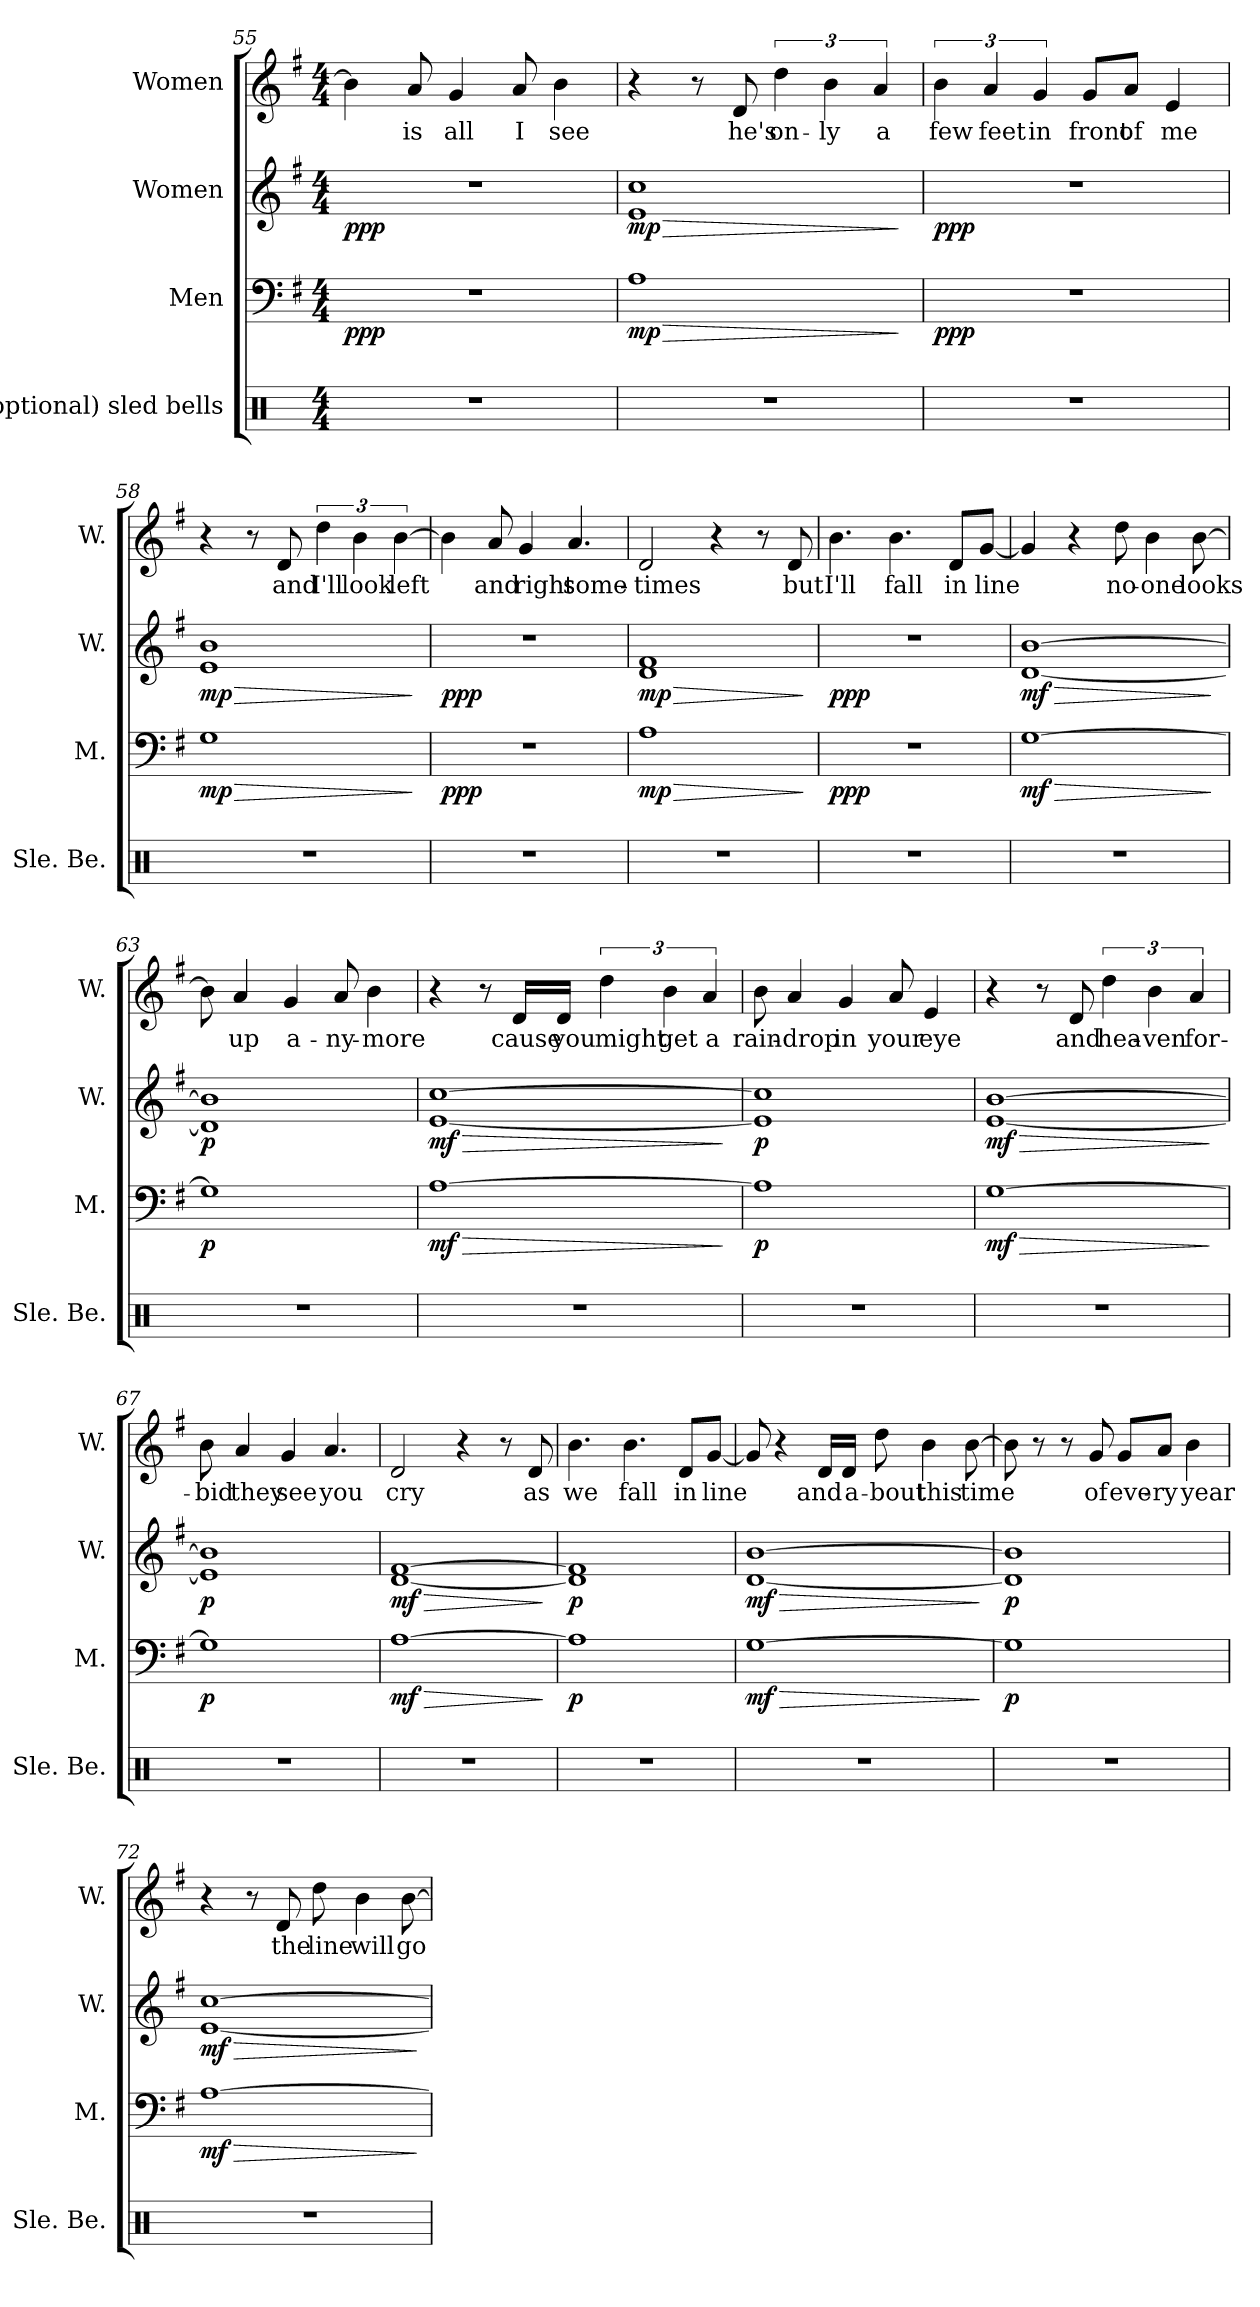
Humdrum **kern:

**kern	**kern	**dynam	**kern	**dynam	**kern	**text
*part4	*part3	*part3	*part2	*part2	*part1	*part1
*staff4	*staff3	*staff3	*staff2	*staff2	*staff1	*staff1
*I"(optional) sled bells	*I"Men	*	*I"Women	*	*I"Women	*
*I'Sle. Be.	*I'M.	*	*I'W.	*	*I'W.	*
*clefX	*clefF4	*	*clefG2	*	*clefG2	*
*k[]	*k[f#]	*	*k[f#]	*	*k[f#]	*
*M4/4	*M4/4	*	*M4/4	*	*M4/4	*
=55	=55	=55	=55	=55	=55	=55
!	!	!LO:DY:b	!	!LO:DY:b	!	!
1r	1r	ppp	1r	ppp	4b\]	.
!	!	!	!	!	!	!LO:LY:b
.	.	.	.	.	8a/	is
!	!	!	!	!	!	!LO:LY:b
.	.	.	.	.	4g/	all
!	!	!	!	!	!	!LO:LY:b
.	.	.	.	.	8a/	I
!	!	!	!	!	!	!LO:LY:b
.	.	.	.	.	4b\	see
=56	=56	=56	=56	=56	=56	=56
!	!	!LO:HP:b	!	!LO:HP:b	!	!
!	!	!LO:DY:n=1:b	!	!LO:DY:n=1:b	!	!
1r	1A	> mp	1e 1cc	> mp	4r	.
.	.	.	.	.	8r	.
!	!	!	!	!	!	!LO:LY:b
.	.	.	.	.	8d/	he's
!	!	!	!	!	!	!LO:LY:b
.	.	.	.	.	6dd\	on-
!	!	!	!	!	!	!LO:LY:b
.	.	.	.	.	6b\	-ly
!	!	!	!	!	!	!LO:LY:b
.	.	.	.	.	6a/	a
.	.	]	.	]	.	.
!!LO:LB:g=z
=57	=57	=57	=57	=57	=57	=57
!	!	!LO:DY:b	!	!LO:DY:b	!	!LO:LY:b
1r	1r	ppp	1r	ppp	6b\	few
!	!	!	!	!	!	!LO:LY:b
.	.	.	.	.	6a/	feet
!	!	!	!	!	!	!LO:LY:b
.	.	.	.	.	6g/	in
!	!	!	!	!	!	!LO:LY:b
.	.	.	.	.	8g/L	front
!	!	!	!	!	!	!LO:LY:b
.	.	.	.	.	8a/J	of
!	!	!	!	!	!	!LO:LY:b
.	.	.	.	.	4e/	me
=58	=58	=58	=58	=58	=58	=58
!	!	!LO:HP:b	!	!LO:HP:b	!	!
!	!	!LO:DY:n=1:b	!	!LO:DY:n=1:b	!	!
1r	1G	> mp	1e 1b	> mp	4r	.
.	.	.	.	.	8r	.
!	!	!	!	!	!	!LO:LY:b
.	.	.	.	.	8d/	and
!	!	!	!	!	!	!LO:LY:b
.	.	.	.	.	6dd\	I'll
!	!	!	!	!	!	!LO:LY:b
.	.	.	.	.	6b\	look
!	!	!	!	!	!	!LO:LY:b
.	.	.	.	.	[6b\	left
.	.	]	.	]	.	.
=59	=59	=59	=59	=59	=59	=59
!	!	!LO:DY:b	!	!LO:DY:b	!	!
1r	1r	ppp	1r	ppp	4b\]	.
!	!	!	!	!	!	!LO:LY:b
.	.	.	.	.	8a/	and
!	!	!	!	!	!	!LO:LY:b
.	.	.	.	.	4g/	right
!	!	!	!	!	!	!LO:LY:b
.	.	.	.	.	4.a/	some-
=60	=60	=60	=60	=60	=60	=60
!	!	!LO:HP:b	!	!LO:HP:b	!	!LO:LY:b
!	!	!LO:DY:n=1:b	!	!LO:DY:n=1:b	!	!
1r	1A	> mp	1d 1f#	> mp	2d/	-times
.	.	.	.	.	4r	.
.	.	.	.	.	8r	.
!	!	!	!	!	!	!LO:LY:b
.	.	.	.	.	8d/	but
.	.	]	.	]	.	.
!!LO:LB:g=z
=61	=61	=61	=61	=61	=61	=61
!	!	!LO:DY:b	!	!LO:DY:b	!	!LO:LY:b
1r	1r	ppp	1r	ppp	4.b\	I'll
!	!	!	!	!	!	!LO:LY:b
.	.	.	.	.	4.b\	fall
!	!	!	!	!	!	!LO:LY:b
.	.	.	.	.	8d/L	in
!	!	!	!	!	!	!LO:LY:b
.	.	.	.	.	[8g/J	line
=62	=62	=62	=62	=62	=62	=62
!	!	!LO:HP:b	!	!LO:HP:b	!	!
!	!	!LO:DY:n=1:b	!	!LO:DY:n=1:b	!	!
1r	[1G	> mf	[1d [1b	> mf	4g/]	.
.	.	.	.	.	4r	.
!	!	!	!	!	!	!LO:LY:b
.	.	.	.	.	8dd\	no-
!	!	!	!	!	!	!LO:LY:b
.	.	.	.	.	4b\	-one
!	!	!	!	!	!	!LO:LY:b
.	.	.	.	.	[8b\	looks
.	.	]	.	]	.	.
=63	=63	=63	=63	=63	=63	=63
!	!	!LO:DY:b	!	!LO:DY:b	!	!
1r	1G]	p	1d] 1b]	p	8b\]	.
!	!	!	!	!	!	!LO:LY:b
.	.	.	.	.	4a/	up
!	!	!	!	!	!	!LO:LY:b
.	.	.	.	.	4g/	a-
!	!	!	!	!	!	!LO:LY:b
.	.	.	.	.	8a/	-ny-
!	!	!	!	!	!	!LO:LY:b
.	.	.	.	.	4b\	-more
=64	=64	=64	=64	=64	=64	=64
!	!	!LO:HP:b	!	!LO:HP:b	!	!
!	!	!LO:DY:n=1:b	!	!LO:DY:n=1:b	!	!
1r	[1A	> mf	[1e [1cc	> mf	4r	.
.	.	.	.	.	8r	.
!	!	!	!	!	!	!LO:LY:b
.	.	.	.	.	16d/LL	cause
!	!	!	!	!	!	!LO:LY:b
.	.	.	.	.	16d/JJ	you
!	!	!	!	!	!	!LO:LY:b
.	.	.	.	.	6dd\	might
!	!	!	!	!	!	!LO:LY:b
.	.	.	.	.	6b\	get
!	!	!	!	!	!	!LO:LY:b
.	.	.	.	.	6a/	a
.	.	]	.	]	.	.
!!LO:LB:g=z
=65	=65	=65	=65	=65	=65	=65
!	!	!LO:DY:b	!	!LO:DY:b	!	!LO:LY:b
1r	1A]	p	1e] 1cc]	p	8b\	rain-
!	!	!	!	!	!	!LO:LY:b
.	.	.	.	.	4a/	-drop
!	!	!	!	!	!	!LO:LY:b
.	.	.	.	.	4g/	in
!	!	!	!	!	!	!LO:LY:b
.	.	.	.	.	8a/	your
!	!	!	!	!	!	!LO:LY:b
.	.	.	.	.	4e/	eye
=66	=66	=66	=66	=66	=66	=66
!	!	!LO:HP:b	!	!LO:HP:b	!	!
!	!	!LO:DY:n=1:b	!	!LO:DY:n=1:b	!	!
1r	[1G	> mf	[1e [1b	> mf	4r	.
.	.	.	.	.	8r	.
!	!	!	!	!	!	!LO:LY:b
.	.	.	.	.	8d/	and
!	!	!	!	!	!	!LO:LY:b
.	.	.	.	.	6dd\	hea-
!	!	!	!	!	!	!LO:LY:b
.	.	.	.	.	6b\	-ven
!	!	!	!	!	!	!LO:LY:b
.	.	.	.	.	6a/	for-
.	.	]	.	]	.	.
=67	=67	=67	=67	=67	=67	=67
!	!	!LO:DY:b	!	!LO:DY:b	!	!LO:LY:b
1r	1G]	p	1e] 1b]	p	8b\	-bid
!	!	!	!	!	!	!LO:LY:b
.	.	.	.	.	4a/	they
!	!	!	!	!	!	!LO:LY:b
.	.	.	.	.	4g/	see
!	!	!	!	!	!	!LO:LY:b
.	.	.	.	.	4.a/	you
=68	=68	=68	=68	=68	=68	=68
!	!	!LO:HP:b	!	!LO:HP:b	!	!LO:LY:b
!	!	!LO:DY:n=1:b	!	!LO:DY:n=1:b	!	!
1r	[1A	> mf	[1d [1f#	> mf	2d/	cry
.	.	.	.	.	4r	.
.	.	.	.	.	8r	.
!	!	!	!	!	!	!LO:LY:b
.	.	.	.	.	8d/	as
.	.	]	.	]	.	.
!!LO:PB:g=z
=69	=69	=69	=69	=69	=69	=69
!	!	!LO:DY:b	!	!LO:DY:b	!	!LO:LY:b
1r	1A]	p	1d] 1f#]	p	4.b\	we
!	!	!	!	!	!	!LO:LY:b
.	.	.	.	.	4.b\	fall
!	!	!	!	!	!	!LO:LY:b
.	.	.	.	.	8d/L	in
!	!	!	!	!	!	!LO:LY:b
.	.	.	.	.	[8g/J	line
=70	=70	=70	=70	=70	=70	=70
!	!	!LO:HP:b	!	!LO:HP:b	!	!
!	!	!LO:DY:n=1:b	!	!LO:DY:n=1:b	!	!
1r	[1G	> mf	[1d [1b	> mf	8g/]	.
.	.	.	.	.	4r	.
!	!	!	!	!	!	!LO:LY:b
.	.	.	.	.	16d/LL	and
!	!	!	!	!	!	!LO:LY:b
.	.	.	.	.	16d/JJ	a-
!	!	!	!	!	!	!LO:LY:b
.	.	.	.	.	8dd\	-bout
!	!	!	!	!	!	!LO:LY:b
.	.	.	.	.	4b\	this
!	!	!	!	!	!	!LO:LY:b
.	.	.	.	.	[8b\	time
.	.	]	.	]	.	.
=71	=71	=71	=71	=71	=71	=71
!	!	!LO:DY:b	!	!LO:DY:b	!	!
1r	1G]	p	1d] 1b]	p	8b\]	.
.	.	.	.	.	8r	.
.	.	.	.	.	8r	.
!	!	!	!	!	!	!LO:LY:b
.	.	.	.	.	8g/	of
!	!	!	!	!	!	!LO:LY:b
.	.	.	.	.	8g/L	eve-
!	!	!	!	!	!	!LO:LY:b
.	.	.	.	.	8a/J	-ry
!	!	!	!	!	!	!LO:LY:b
.	.	.	.	.	4b\	year
=72	=72	=72	=72	=72	=72	=72
!	!	!LO:HP:b	!	!LO:HP:b	!	!
!	!	!LO:DY:n=1:b	!	!LO:DY:n=1:b	!	!
1r	[1A	> mf	[1e [1cc	> mf	4r	.
.	.	.	.	.	8r	.
!	!	!	!	!	!	!LO:LY:b
.	.	.	.	.	8d/	the
!	!	!	!	!	!	!LO:LY:b
.	.	.	.	.	8dd\	line
!	!	!	!	!	!	!LO:LY:b
.	.	.	.	.	4b\	will
!	!	!	!	!	!	!LO:LY:b
.	.	.	.	.	[8b\	go
.	.	]	.	]	.	.
=	=	=	=	=	=	=
*-	*-	*-	*-	*-	*-	*-
